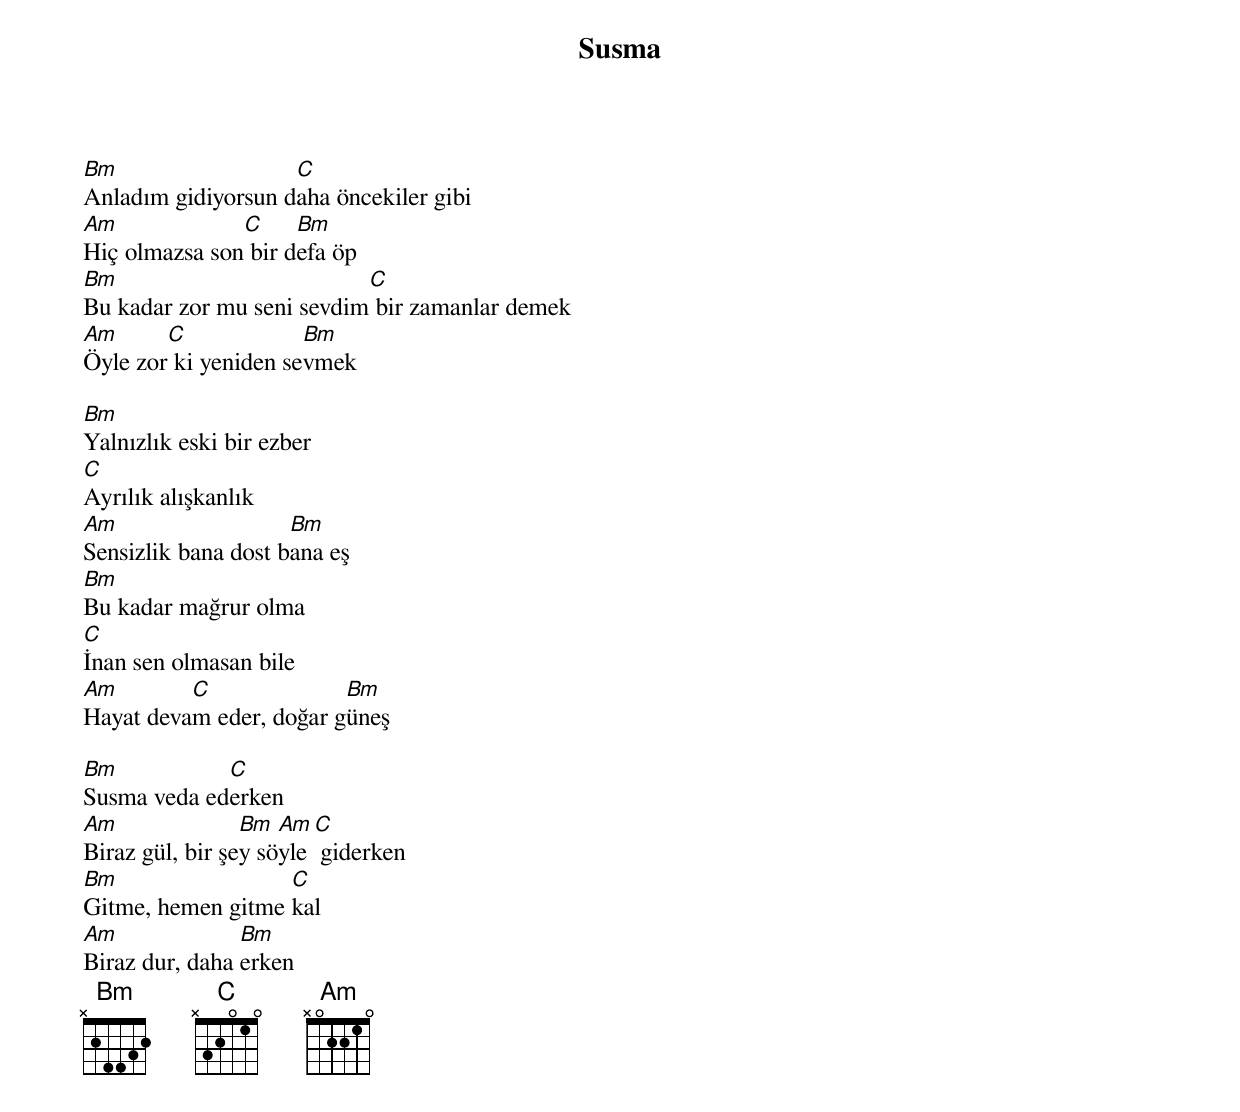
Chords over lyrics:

{title: Susma}
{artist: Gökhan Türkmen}

Bm                  C
Anladım gidiyorsun daha öncekiler gibi
Am             C     Bm
Hiç olmazsa son bir defa öp
Bm                         C
Bu kadar zor mu seni sevdim bir zamanlar demek
Am      C             Bm
Öyle zor ki yeniden sevmek

Bm
Yalnızlık eski bir ezber
C
Ayrılık alışkanlık
Am                   Bm
Sensizlik bana dost bana eş
Bm
Bu kadar mağrur olma
C
İnan sen olmasan bile
Am        C              Bm
Hayat devam eder, doğar güneş

Bm           C
Susma veda ederken
Am               Bm  Am C
Biraz gül, bir şey söyle giderken
Bm                 C
Gitme, hemen gitme kal
Am              Bm
Biraz dur, daha erken
